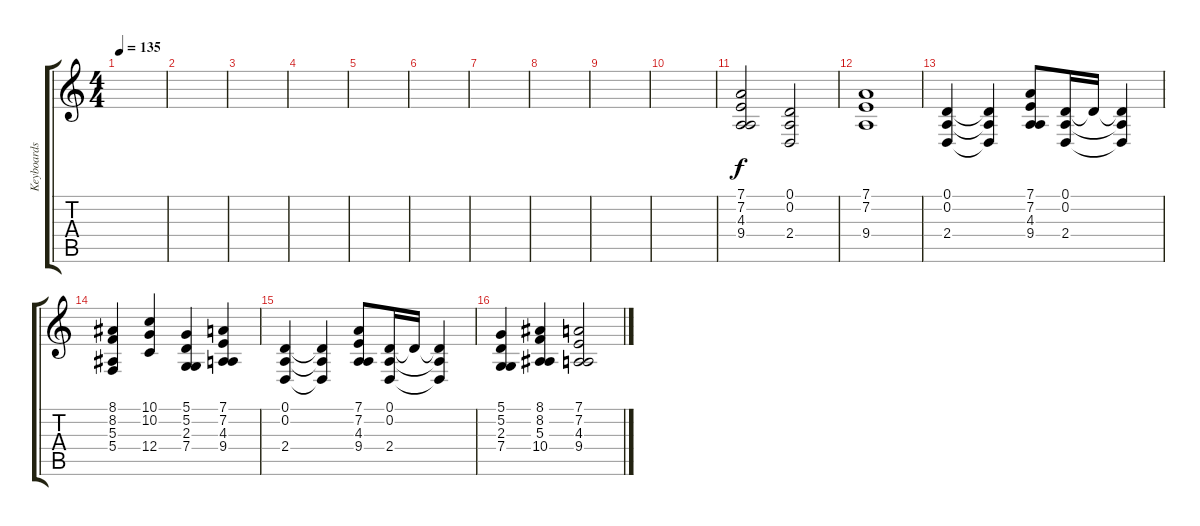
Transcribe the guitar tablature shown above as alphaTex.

\track ("Keyboards" "Keyboards") {instrument choiraahs}
\staff {score tabs}
\tuning (D4 A3 F3 C3 G2 D2) {hide}
\ts (4 4)
\tempo 135
\clef g2
\ks c
|
|
|
|
|
|
|
|
|
|
(7.1 7.2 4.3 9.4).2 (0.1 0.2 2.4).2 |
(7.1 7.2 9.4).1 |
(0.1 0.2 2.4).4 (0.1{t} 0.2{t} 2.4{t}).4 (7.1 7.2 4.3 9.4).8 (0.1 0.2 2.4).16 0.1{t}.16 (0.1{t} 0.2{t} 2.4{t}).4 |
(8.1 8.2 5.3 5.4).4 (10.1 10.2 12.4).4 (5.1 5.2 2.3 7.4).4 (7.1 7.2 4.3 9.4).4 |
(0.1 0.2 2.4).4 (0.1{t} 0.2{t} 2.4{t}).4 (7.1 7.2 4.3 9.4).8 (0.1 0.2 2.4).16 0.1{t}.16 (0.1{t} 0.2{t} 2.4{t}).4 |
(5.1 5.2 2.3 7.4).4 (8.1 8.2 5.3 10.4).4 (7.1 7.2 4.3 9.4).2
